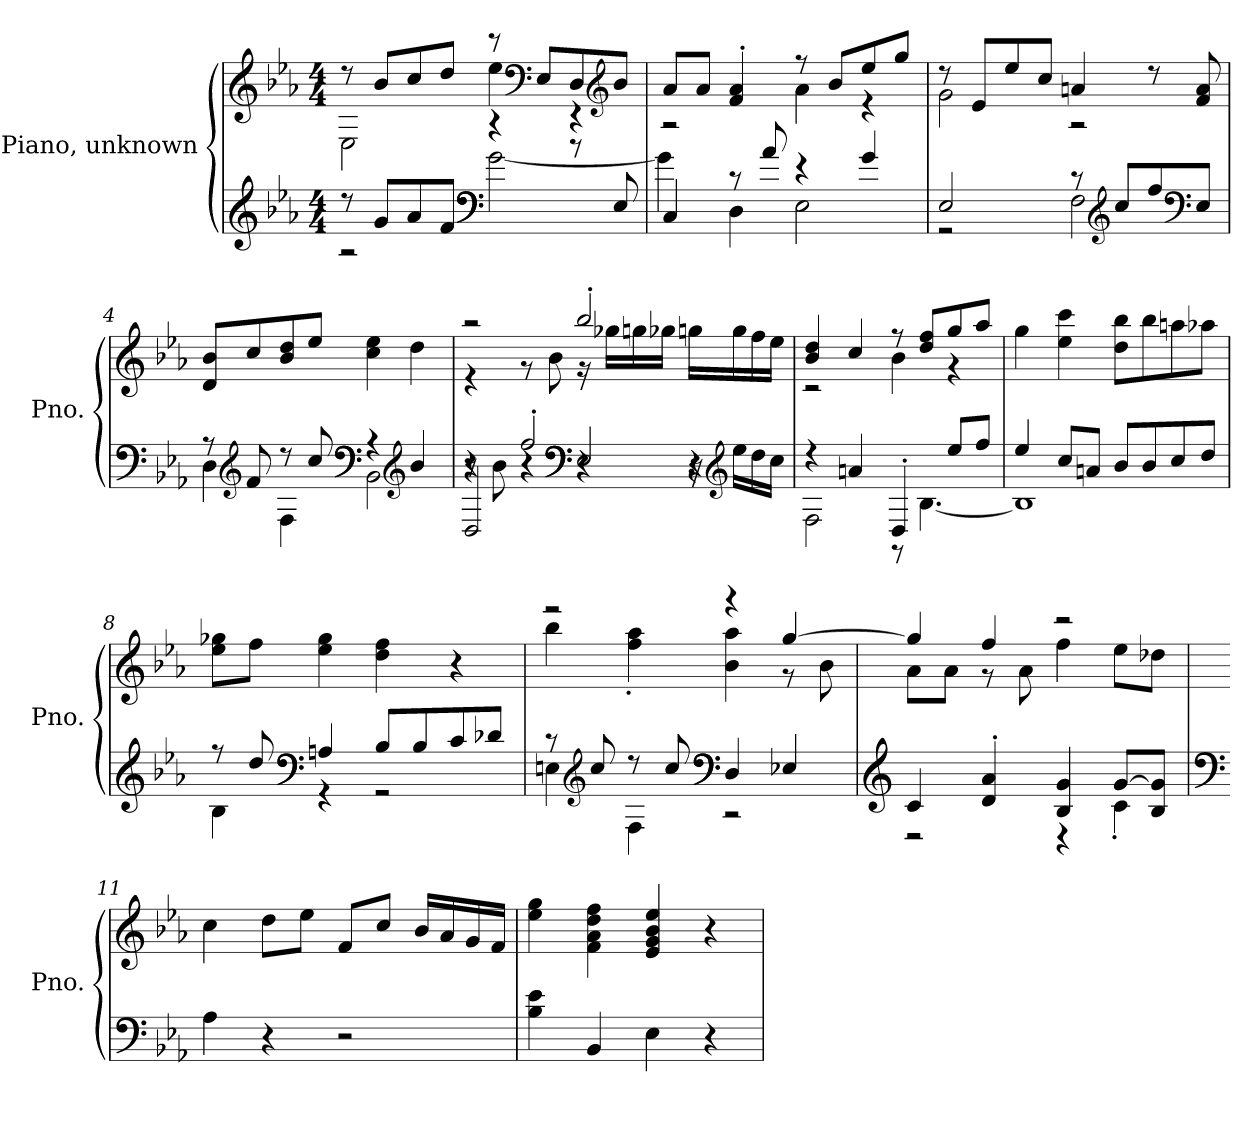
**kern	**kern
*part1	*part1
*staff2	*staff1
*I"Piano, unknown	*
*I'Pno.	*
*clefG2	*clefG2
*k[b-e-a-]	*k[b-e-a-]
*M4/4	*M4/4
*MM120	*MM120
=1	=1
*^	*^
8r	2r	8r	2E-\
8g/L	.	8b-/L	.
8a-/	.	8cc/	.
8f/J	.	8dd/J	.
*clefF4	*	*	*
4r	[2g\	8r	4ee-\
*	*	*clefF4	*
.	.	8E-/L	.
8r	.	8D/	4r
*	*	*clefG2	*
8E-/	.	8b-/J	.
=2	=2	=2	=2
4C/	4g\]	8a-/L	2r
.	.	8a-/J	.
8r	4D\	4f/' 4a-/'	.
8a-/	.	.	.
4r	2E-\	8r	4a-\
.	.	8b-/L	.
4g/	.	8ee-/	4r
.	.	8gg/J	.
=3	=3	=3	=3
2E-/	2r	8r	2g\
.	.	8e-/L	.
.	.	8ee-/	.
.	.	8cc/J	.
8r	2F\	4an/	2r
*clefG2	*	*	*
8cc/L	.	.	.
8ff/	.	8r	.
*clefF4	*	*	*
8E-/J	.	8f/ 8a/	.
*	*	*v	*v
!!LO:LB:g=z
=4	=4	=4
8r	4D\	8d/ 8b-/L
*clefG2	*	*
8f/	.	8cc/
8r	4F\	8b-/ 8dd/
8cc/	.	8ee-/J
*clefF4	*	*
4r	2BB-\	4cc\ 4ee-\
*clefG2	*	*
4b-/	.	4dd\
=5	=5	=5
*	*^	*^
4r	8r	2D/	2r	4r
.	8b-\	.	.	.
2ff'/	4r	.	.	8r
.	.	.	.	8b-\
*clefF4	*	*	*	*
.	4r	2E-/	2bb-'/	16r
.	.	.	.	16gg-X\LL
.	.	.	.	16ggn\
.	.	.	.	16gg-X\JJ
4r	16r	.	.	16ggn\LL
*clefG2	*	*	*	*
.	16ee-\LL	.	.	16gg\
.	16dd\	.	.	16ff\
.	16cc\JJ	.	.	16ee-\JJ
*	*v	*v	*	*
=6	=6	=6	=6
4r	2F\	4b-/ 4dd/	2r
4an/	.	4cc/	.
4D'/	8r	8r	4b-\
.	[4.B-\	8dd/ 8ff/L	.
8ee-/L	.	8gg/	4r
8ff/J	.	8aa-/J	.
*	*	*v	*v
!!LO:LB:g=z
=7	=7	=7
4ee-/	1B-]	4gg\
8cc/L	.	4ee-\ 4ccc\
8an/J	.	.
8b-/L	.	8dd\ 8bb-\L
8b-/	.	8bb-\
8cc/	.	8aan\
8dd/J	.	8aa-X\J
=8	=8	=8
8r	4B-\	8ee-\ 8gg-X\L
8dd/	.	8ff\J
*clefF4	*	*
4An/	4r	4ee-\ 4gg-\
8B-/L	2r	4dd\ 4ff\
8B-/	.	.
8c/	.	4r
8d-X/J	.	.
=9	=9	=9
*	*	*^
8r	4En\	2r	4bb-\
*clefG2	*	*	*
8cc/	.	.	.
8r	4F\	.	4ff\' 4aa-\'
8cc/	.	.	.
*clefF4	*	*	*
4D/	2r	4r	4b-\ 4aa-\
4E-X/	.	[4gg/	8r
.	.	.	8b-\
!!LO:LB:g=z	!!
=10	=10	=10	=10
*clefG2	*	*	*
4c/	2r	4gg/]	8a-\L
.	.	.	8a-\J
4d/' 4a-/'	.	4ff/	8r
.	.	.	8a-\
4B-/ 4g/	4r	2r	4ff\
[8g/L	4c'\	.	8ee-\L
8B-/ 8g/]J	.	.	8dd-X\J
*v	*v	*	*
*	*v	*v
=11	=11
*clefF4	*
4A-\	4cc\
4r	8dd\L
.	8ee-\J
2r	8f/L
.	8cc/J
.	16b-/LL
.	16a-/
.	16g/
.	16f/JJ
=12	=12
4B-\ 4e-\	4ee-\ 4gg\
4BB-/	4f\ 4a-\ 4dd\ 4ff\
4E-\	4e-/ 4g/ 4b-/ 4ee-/
4r	4r
=	=
*-	*-
